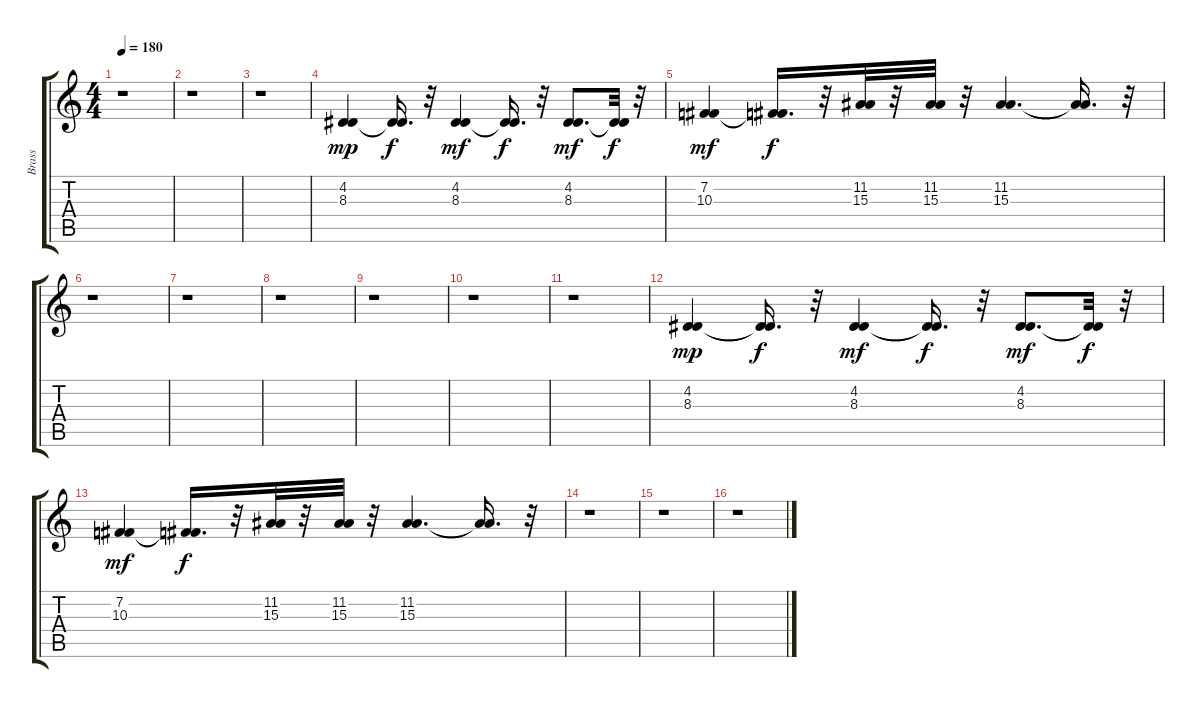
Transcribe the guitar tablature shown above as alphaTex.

\track ("Brass" "Brass") {instrument brasssection}
\staff {score tabs}
\tuning (E4 B3 G3 D3 A2 E2) {hide}
\ts (4 4)
\tempo 180
\clef g2
\ks c
r.1{dy f} |
r.1 |
r.1 |
(4.2 8.3).4{dy mp} (4.2{t} 8.3{t}).16{d dy f} r.32 (4.2 8.3).4{dy mf} (4.2{t} 8.3{t}).16{d dy f} r.32 (4.2 8.3).8{d dy mf} (4.2{t} 8.3{t}).32{dy f} r.32 |
(7.2 10.3).4{dy mf} (7.2{t} 10.3{t}).16{d dy f} r.32 (11.2 15.3).32 r.32 (11.2 15.3).32 r.32 (11.2 15.3).4{d} (11.2{t} 15.3{t}).16{d} r.32 |
r.1 |
r.1 |
r.1 |
r.1 |
r.1 |
r.1 |
(4.2 8.3).4{dy mp} (4.2{t} 8.3{t}).16{d dy f} r.32 (4.2 8.3).4{dy mf} (4.2{t} 8.3{t}).16{d dy f} r.32 (4.2 8.3).8{d dy mf} (4.2{t} 8.3{t}).32{dy f} r.32 |
(7.2 10.3).4{dy mf} (7.2{t} 10.3{t}).16{d dy f} r.32 (11.2 15.3).32 r.32 (11.2 15.3).32 r.32 (11.2 15.3).4{d} (11.2{t} 15.3{t}).16{d} r.32 |
r.1 |
r.1 |
r.1
